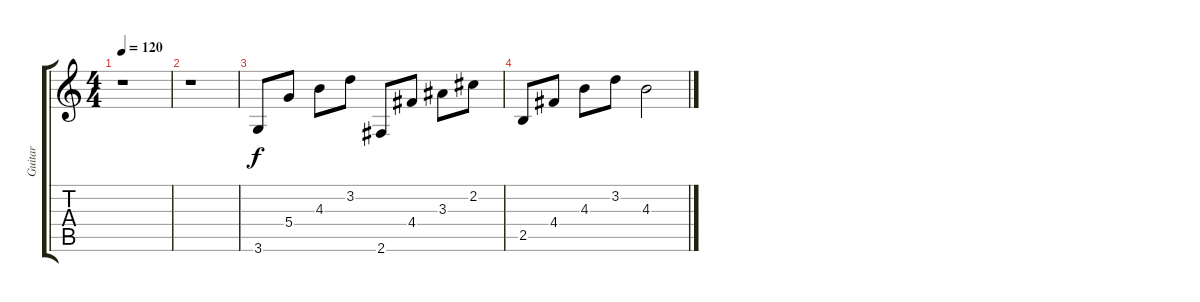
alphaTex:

\track ("Guitar" "Guitar") {instrument acousticguitarnylon}
\staff {score tabs}
\tuning (E4 B3 G3 D3 A2 E2) {hide}
\ts (4 4)
\tempo 120
\clef g2
\ks c
r.1{dy f} |
r.1 |
3.6.8 5.4.8 4.3.8 3.2.8 2.6.8 4.4.8 3.3.8 2.2.8 |
2.5.8 4.4.8 4.3.8 3.2.8 4.3.2
